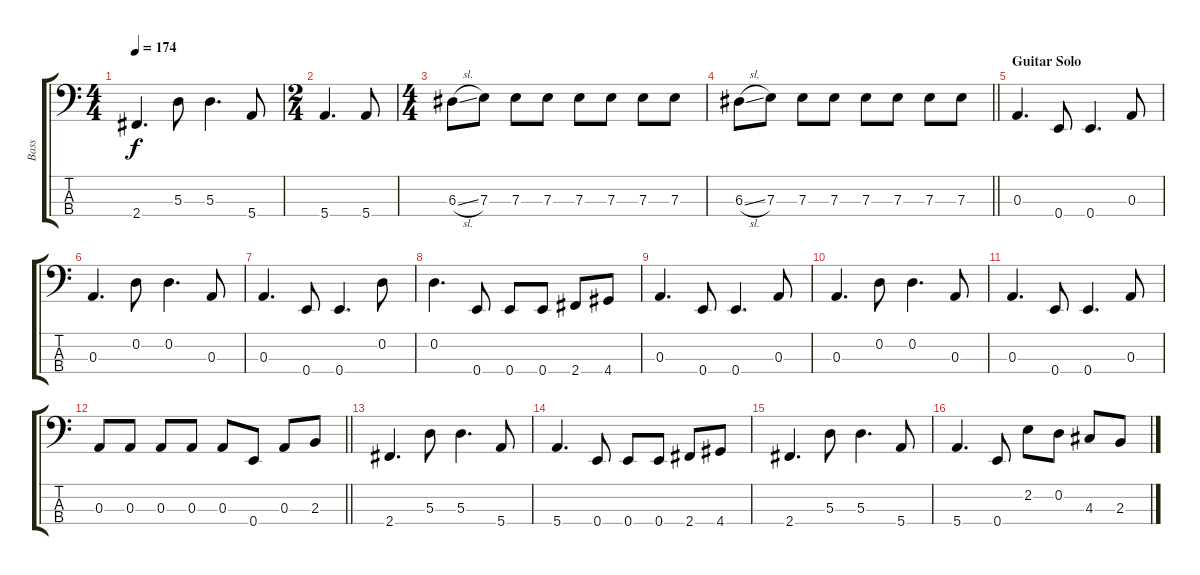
\track ("Bass" "Bass") {instrument electricbasspick}
\staff {score tabs}
\tuning (G2 D2 A1 E1) {hide}
\ts (4 4)
\tempo 174
\clef f4
\ks c
2.4.4{d dy f} 5.3.8 5.3.4{d} 5.4.8 |
\ts (2 4)
5.4.4{d} 5.4.8 |
\ts (4 4)
6.3{sl}.8 7.3.8 7.3.8 7.3.8 7.3.8 7.3.8 7.3.8 7.3.8 |
\barLineRight lightlight
6.3{sl}.8 7.3.8 7.3.8 7.3.8 7.3.8 7.3.8 7.3.8 7.3.8 |
\section ("" "Guitar Solo")
0.3.4{d} 0.4.8 0.4.4{d} 0.3.8 |
0.3.4{d} 0.2.8 0.2.4{d} 0.3.8 |
0.3.4{d} 0.4.8 0.4.4{d} 0.2.8 |
0.2.4{d} 0.4.8 0.4.8 0.4.8 2.4.8 4.4.8 |
0.3.4{d} 0.4.8 0.4.4{d} 0.3.8 |
0.3.4{d} 0.2.8 0.2.4{d} 0.3.8 |
0.3.4{d} 0.4.8 0.4.4{d} 0.3.8 |
\barLineRight lightlight
0.3.8 0.3.8 0.3.8 0.3.8 0.3.8 0.4.8 0.3.8 2.3.8 |
2.4.4{d} 5.3.8 5.3.4{d} 5.4.8 |
5.4.4{d} 0.4.8 0.4.8 0.4.8 2.4.8 4.4.8 |
2.4.4{d} 5.3.8 5.3.4{d} 5.4.8 |
5.4.4{d} 0.4.8 2.2.8 0.2.8 4.3.8 2.3.8
